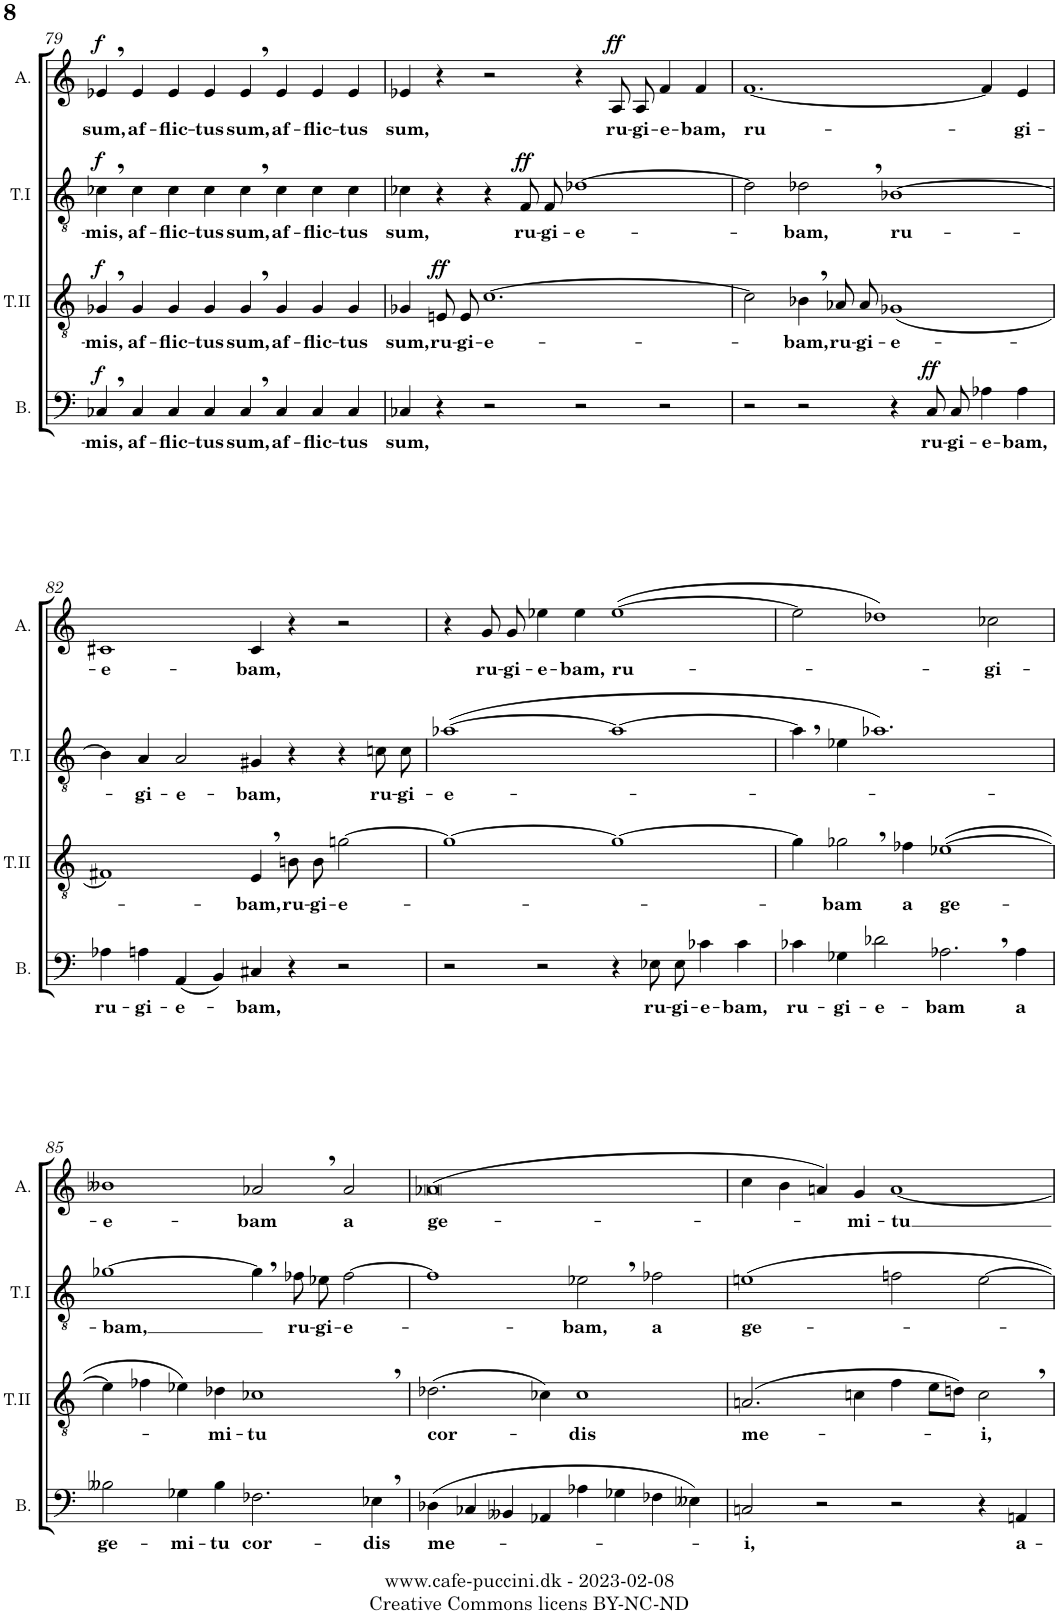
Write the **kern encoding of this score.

**kern	**text	**dynam	**kern	**text	**dynam	**kern	**text	**dynam	**kern	**text	**dynam
*part4	*part4	*part4	*part3	*part3	*part3	*part2	*part2	*part2	*part1	*part1	*part1
*staff4	*staff4	*staff4	*staff3	*staff3	*staff3	*staff2	*staff2	*staff2	*staff1	*staff1	*staff1
*I"Bass	*	*	*I"Tenor II	*	*	*I"Tenor I	*	*	*I"Alto	*	*
*I'B.	*	*	*I'T.II	*	*	*I'T.I	*	*	*I'A.	*	*
!!LO:PB:g=z
*clefF4	*	*	*clefGv2	*	*	*clefGv2	*	*	*clefG2	*	*
*k[]	*	*	*k[]	*	*	*k[]	*	*	*k[]	*	*
*M4/2	*	*	*M4/2	*	*	*M4/2	*	*	*M4/2	*	*
*	*	*	*	*	*	*	*	*	*met(c|)	*	*
=79	=79	=79	=79	=79	=79	=79	=79	=79	=79	=79	=79
!	!LO:LY:b	!LO:DY:a	!	!LO:LY:b	!LO:DY:a	!	!LO:LY:b	!LO:DY:a	!	!LO:LY:b	!LO:DY:a
4C-X,/	-mis,	f	4G-X,/	-mis,	f	4c-X,\	-mis,	f	4e-X,/	sum,	f
!	!LO:LY:b	!	!	!LO:LY:b	!	!	!LO:LY:b	!	!	!LO:LY:b	!
4C-/	af-	.	4G-/	af-	.	4c-\	af-	.	4e-/	af-	.
!	!LO:LY:b	!	!	!LO:LY:b	!	!	!LO:LY:b	!	!	!LO:LY:b	!
4C-/	-flic-	.	4G-/	-flic-	.	4c-\	-flic-	.	4e-/	-flic-	.
!	!LO:LY:b	!	!	!LO:LY:b	!	!	!LO:LY:b	!	!	!LO:LY:b	!
4C-/	-tus	.	4G-/	-tus	.	4c-\	-tus	.	4e-/	-tus	.
!	!LO:LY:b	!	!	!LO:LY:b	!	!	!LO:LY:b	!	!	!LO:LY:b	!
4C-,/	sum,	.	4G-,/	sum,	.	4c-,\	sum,	.	4e-,/	sum,	.
!	!LO:LY:b	!	!	!LO:LY:b	!	!	!LO:LY:b	!	!	!LO:LY:b	!
4C-/	af-	.	4G-/	af-	.	4c-\	af-	.	4e-/	af-	.
!	!LO:LY:b	!	!	!LO:LY:b	!	!	!LO:LY:b	!	!	!LO:LY:b	!
4C-/	-flic-	.	4G-/	-flic-	.	4c-\	-flic-	.	4e-/	-flic-	.
!	!LO:LY:b	!	!	!LO:LY:b	!	!	!LO:LY:b	!	!	!LO:LY:b	!
4C-/	-tus	.	4G-/	-tus	.	4c-\	-tus	.	4e-/	-tus	.
=80	=80	=80	=80	=80	=80	=80	=80	=80	=80	=80	=80
!	!LO:LY:b	!	!	!LO:LY:b	!	!	!LO:LY:b	!	!	!LO:LY:b	!
4C-X/	sum,	.	4G-X/	sum,	.	4c-X\	sum,	.	4e-X/	sum,	.
!	!	!	!	!LO:LY:b	!LO:DY:a	!	!	!	!	!	!
4r	.	.	8En/	ru-	ff	4r	.	.	4r	.	.
!	!	!	!	!LO:LY:b	!	!	!	!	!	!	!
.	.	.	8E/	-gi-	.	.	.	.	.	.	.
!	!	!	!	!LO:LY:b	!	!	!	!	!	!	!
2r	.	.	[1.c	-e-	.	4r	.	.	2r	.	.
!	!	!	!	!	!	!	!LO:LY:b	!LO:DY:a	!	!	!
.	.	.	.	.	.	8F/L	ru-	ff	.	.	.
!	!	!	!	!	!	!	!LO:LY:b	!	!	!	!
.	.	.	.	.	.	8F/J	-gi-	.	.	.	.
!	!	!	!	!	!	!	!LO:LY:b	!	!	!	!
2r	.	.	.	.	.	[1d-X	-e-	.	4r	.	.
!	!	!	!	!	!	!	!	!	!	!LO:LY:b	!LO:DY:a
.	.	.	.	.	.	.	.	.	8A/L	ru-	ff
!	!	!	!	!	!	!	!	!	!	!LO:LY:b	!
.	.	.	.	.	.	.	.	.	8A/J	-gi-	.
!	!	!	!	!	!	!	!	!	!	!LO:LY:b	!
2r	.	.	.	.	.	.	.	.	4f/	-e-	.
!	!	!	!	!	!	!	!	!	!	!LO:LY:b	!
.	.	.	.	.	.	.	.	.	4f/	-bam,	.
=81	=81	=81	=81	=81	=81	=81	=81	=81	=81	=81	=81
!	!	!	!	!	!	!	!	!	!	!LO:LY:b	!
2r	.	.	2c\]	.	.	2d-\]	.	.	[1.f	ru-	.
!	!	!	!	!LO:LY:b	!	!	!LO:LY:b	!	!	!	!
2r	.	.	4B-X,\	-bam,	.	2d-X,\	-bam,	.	.	.	.
!	!	!	!	!LO:LY:b	!	!	!	!	!	!	!
.	.	.	8A-X/	ru-	.	.	.	.	.	.	.
!	!	!	!	!LO:LY:b	!	!	!	!	!	!	!
.	.	.	8A-/	-gi-	.	.	.	.	.	.	.
!	!	!	!	!LO:LY:b	!	!	!LO:LY:b	!	!	!	!
4r	.	.	(1G-X	-e-	.	[1B-X	ru-	.	.	.	.
!	!LO:LY:b	!LO:DY:a	!	!	!	!	!	!	!	!	!
8C/L	ru-	ff	.	.	.	.	.	.	.	.	.
!	!LO:LY:b	!	!	!	!	!	!	!	!	!	!
8C/J	-gi-	.	.	.	.	.	.	.	.	.	.
!	!LO:LY:b	!	!	!	!	!	!	!	!	!	!
4A-X\	-e-	.	.	.	.	.	.	.	4f/]	.	.
!	!LO:LY:b	!	!	!	!	!	!	!	!	!LO:LY:b	!
4A-\	-bam,	.	.	.	.	.	.	.	4e/	-gi-	.
!!LO:LB:g=z
=82	=82	=82	=82	=82	=82	=82	=82	=82	=82	=82	=82
!	!LO:LY:b	!	!	!	!	!	!	!	!	!LO:LY:b	!
4A-X\	ru-	.	1F#X)	.	.	4B-\]	.	.	1c#X	-e-	.
!	!LO:LY:b	!	!	!	!	!	!LO:LY:b	!	!	!	!
4An\	-gi-	.	.	.	.	4A/	-gi-	.	.	.	.
!	!LO:LY:b	!	!	!	!	!	!LO:LY:b	!	!	!	!
(4AA/	-e-	.	.	.	.	2A/	-e-	.	.	.	.
4BB/)	.	.	.	.	.	.	.	.	.	.	.
!	!LO:LY:b	!	!	!LO:LY:b	!	!	!LO:LY:b	!	!	!LO:LY:b	!
4C#X/	-bam,	.	4E,/	-bam,	.	4G#X/	-bam,	.	4c#/	-bam,	.
!	!	!	!	!LO:LY:b	!	!	!	!	!	!	!
4r	.	.	8Bn\	ru-	.	4r	.	.	4r	.	.
!	!	!	!	!LO:LY:b	!	!	!	!	!	!	!
.	.	.	8B\	-gi-	.	.	.	.	.	.	.
!	!	!	!	!LO:LY:b	!	!	!	!	!	!	!
2r	.	.	[2gn\	-e-	.	4r	.	.	2r	.	.
!	!	!	!	!	!	!	!LO:LY:b	!	!	!	!
.	.	.	.	.	.	8cn\L	ru-	.	.	.	.
!	!	!	!	!	!	!	!LO:LY:b	!	!	!	!
.	.	.	.	.	.	8c\J	-gi-	.	.	.	.
=83	=83	=83	=83	=83	=83	=83	=83	=83	=83	=83	=83
!	!	!	!	!	!	!	!LO:LY:b	!	!	!	!
2r	.	.	1g_	.	.	([1a-X	-e-	.	4r	.	.
!	!	!	!	!	!	!	!	!	!	!LO:LY:b	!
.	.	.	.	.	.	.	.	.	8g/L	ru-	.
!	!	!	!	!	!	!	!	!	!	!LO:LY:b	!
.	.	.	.	.	.	.	.	.	8g/J	-gi-	.
!	!	!	!	!	!	!	!	!	!	!LO:LY:b	!
2r	.	.	.	.	.	.	.	.	4ee-X\	-e-	.
!	!	!	!	!	!	!	!	!	!	!LO:LY:b	!
.	.	.	.	.	.	.	.	.	4ee-\	-bam,	.
!	!	!	!	!	!	!	!	!	!	!LO:LY:b	!
4r	.	.	1g_	.	.	1a-_	.	.	([1ee-	ru-	.
!	!LO:LY:b	!	!	!	!	!	!	!	!	!	!
8E-X\L	ru-	.	.	.	.	.	.	.	.	.	.
!	!LO:LY:b	!	!	!	!	!	!	!	!	!	!
8E-\J	-gi-	.	.	.	.	.	.	.	.	.	.
!	!LO:LY:b	!	!	!	!	!	!	!	!	!	!
4c-X\	-e-	.	.	.	.	.	.	.	.	.	.
!	!LO:LY:b	!	!	!	!	!	!	!	!	!	!
4c-\	-bam,	.	.	.	.	.	.	.	.	.	.
=84	=84	=84	=84	=84	=84	=84	=84	=84	=84	=84	=84
!	!LO:LY:b	!	!	!	!	!	!	!	!	!	!
4c-X\	ru-	.	4g\]	.	.	4a-,\]	.	.	2ee-\]	.	.
!	!LO:LY:b	!	!	!LO:LY:b	!	!	!	!	!	!	!
4G-X\	-gi-	.	2g-X,\	-bam	.	4e-X\	.	.	.	.	.
!	!LO:LY:b	!	!	!	!	!	!	!	!	!	!
2d-X\	-e-	.	.	.	.	1.a-X)	.	.	1dd-X)	.	.
!	!	!	!	!LO:LY:b	!	!	!	!	!	!	!
.	.	.	4f-X\	a	.	.	.	.	.	.	.
!	!LO:LY:b	!	!	!LO:LY:b	!	!	!	!	!	!	!
2.A-X,\	-bam	.	([1e-X	ge-	.	.	.	.	.	.	.
!	!	!	!	!	!	!	!	!	!	!LO:LY:b	!
.	.	.	.	.	.	.	.	.	2cc-X\	-gi-	.
!	!LO:LY:b	!	!	!	!	!	!	!	!	!	!
4A-\	a	.	.	.	.	.	.	.	.	.	.
!!LO:LB:g=z
=85	=85	=85	=85	=85	=85	=85	=85	=85	=85	=85	=85
!	!LO:LY:b	!	!	!	!	!	!LO:LY:b	!	!	!LO:LY:b	!
2B--X\	ge-	.	4e-\]	.	.	[1g-X	-bam,	.	1b--X	-e-	.
.	.	.	4f-X\	.	.	.	.	.	.	.	.
!	!LO:LY:b	!	!	!	!	!	!	!	!	!	!
4G-X\	-mi-	.	4e-X\)	.	.	.	.	.	.	.	.
!	!LO:LY:b	!	!	!LO:LY:b	!	!	!	!	!	!	!
4B--\	-tu	.	4d-X\	-mi-	.	.	.	.	.	.	.
!	!LO:LY:b	!	!	!LO:LY:b	!	!	!	!	!	!LO:LY:b	!
2.F-X\	cor-	.	1c-X,	-tu	.	4g-,\]	.	.	2a-X,/	-bam	.
!	!	!	!	!	!	!	!LO:LY:b	!	!	!	!
.	.	.	.	.	.	8f-X\L	ru-	.	.	.	.
!	!	!	!	!	!	!	!LO:LY:b	!	!	!	!
.	.	.	.	.	.	8e-X\J	-gi-	.	.	.	.
!	!	!	!	!	!	!	!LO:LY:b	!	!	!LO:LY:b	!
.	.	.	.	.	.	[2f-\	-e-	.	2a-/	a	.
!	!LO:LY:b	!	!	!	!	!	!	!	!	!	!
4E-X,\	-dis	.	.	.	.	.	.	.	.	.	.
=86	=86	=86	=86	=86	=86	=86	=86	=86	=86	=86	=86
!	!LO:LY:b	!	!	!LO:LY:b	!	!	!	!	!	!LO:LY:b	!
(4D-X\	me-	.	(2.d-X\	cor-	.	1f-]	.	.	(0a-X	ge-	.
4C-X/	.	.	.	.	.	.	.	.	.	.	.
4BB--X/	.	.	.	.	.	.	.	.	.	.	.
4AA-X/	.	.	4c-X\)	.	.	.	.	.	.	.	.
!	!	!	!	!LO:LY:b	!	!	!LO:LY:b	!	!	!	!
4A-X\	.	.	1c-	-dis	.	2e-X,\	-bam,	.	.	.	.
4G-X\	.	.	.	.	.	.	.	.	.	.	.
!	!	!	!	!	!	!	!LO:LY:b	!	!	!	!
4F-X\	.	.	.	.	.	2f-X\	a	.	.	.	.
4E--X\)	.	.	.	.	.	.	.	.	.	.	.
=87	=87	=87	=87	=87	=87	=87	=87	=87	=87	=87	=87
!	!LO:LY:b	!	!	!LO:LY:b	!	!	!LO:LY:b	!	!	!	!
2Cn/	-i,	.	(2.An/	me-	.	1en	ge-	.	4cc\	.	.
.	.	.	.	.	.	.	.	.	4b\	.	.
2r	.	.	.	.	.	.	.	.	4an/)	.	.
!	!	!	!	!	!	!	!	!	!	!LO:LY:b	!
.	.	.	4cn\	.	.	.	.	.	4g/	mi-	.
!	!	!	!	!	!	!	!	!	!	!LO:LY:b	!
2r	.	.	4f\	.	.	2fn\	.	.	[1a	-tu	.
.	.	.	8e\L	.	.	.	.	.	.	.	.
.	.	.	8dn\J)	.	.	.	.	.	.	.	.
!	!	!	!	!LO:LY:b	!	!	!	!	!	!	!
4r	.	.	2c,\	-i,	.	[2e\	.	.	.	.	.
!	!LO:LY:b	!	!	!	!	!	!	!	!	!	!
4AAn/	a-	.	.	.	.	.	.	.	.	.	.
=	=	=	=	=	=	=	=	=	=	=	=
*-	*-	*-	*-	*-	*-	*-	*-	*-	*-	*-	*-
